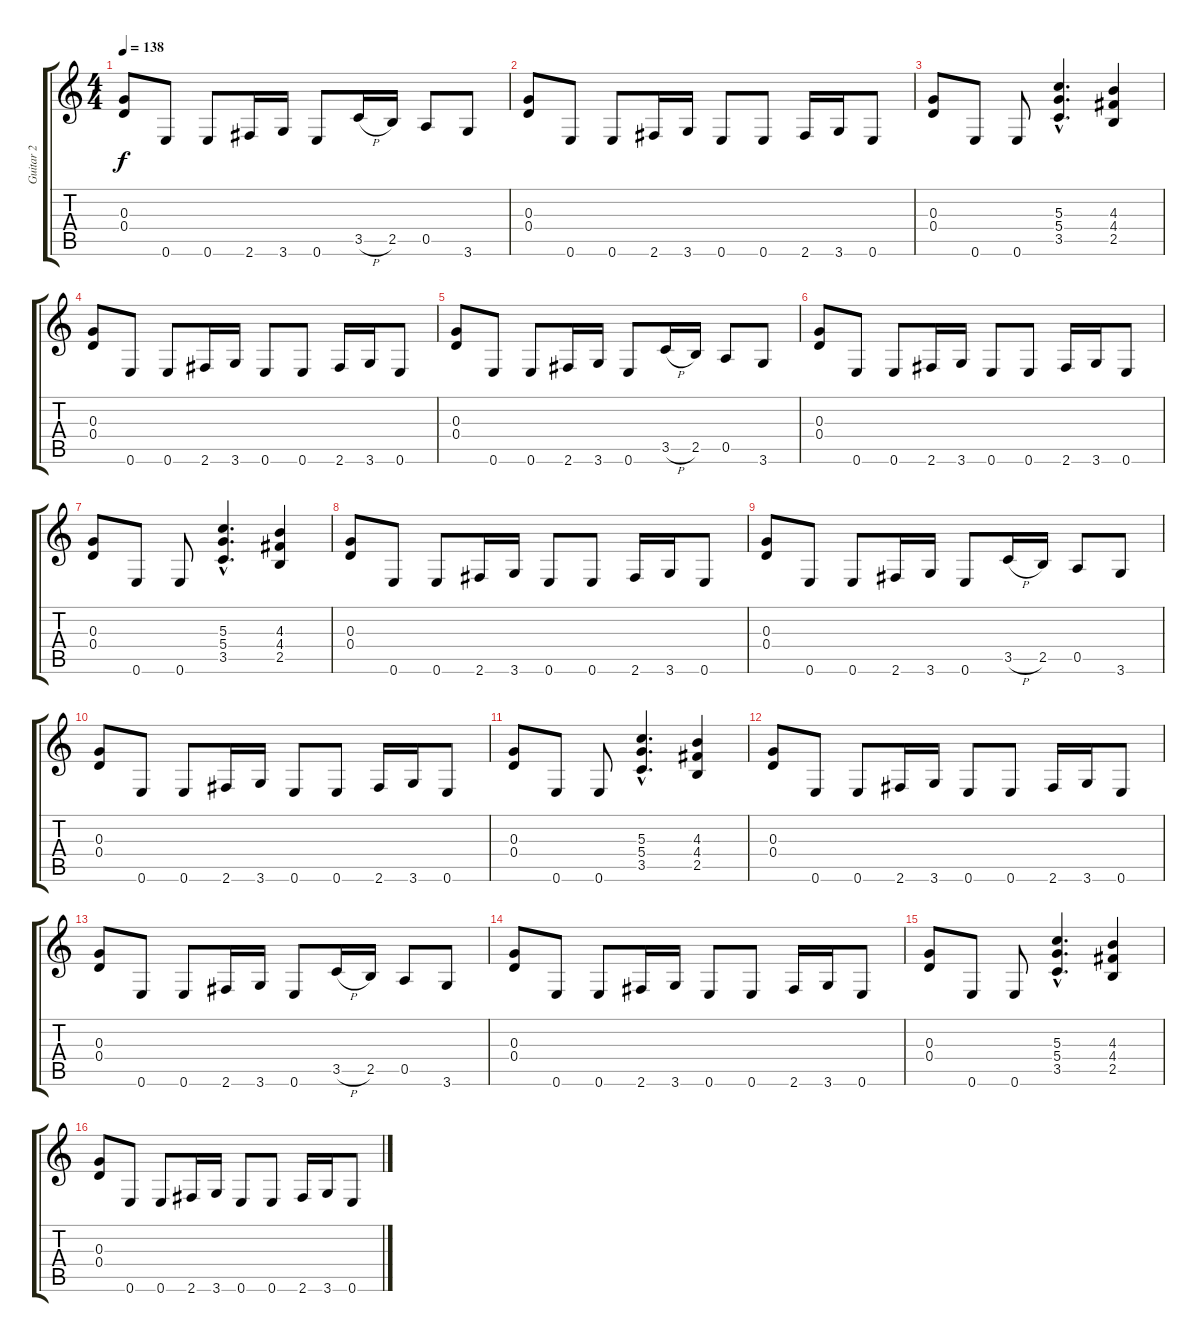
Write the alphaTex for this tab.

\track ("Guitar 2" "Guitar 2") {instrument distortionguitar}
\staff {score tabs}
\tuning (E4 B3 G3 D3 A2 E2) {hide}
\ts (4 4)
\tempo 138
\clef g2
\ks c
(0.3 0.4).8{dy f} 0.6.8 0.6.8 2.6.16 3.6.16 0.6.8 3.5{h}.16 2.5.16 0.5.8 3.6.8 |
(0.3 0.4).8 0.6.8 0.6.8 2.6.16 3.6.16 0.6.8 0.6.8 2.6.16 3.6.16 0.6.8 |
(0.3 0.4).8 0.6.8 0.6.8 (5.3{hac} 5.4{hac} 3.5{hac}).4{d} (4.3 4.4 2.5).4 |
(0.3 0.4).8 0.6.8 0.6.8 2.6.16 3.6.16 0.6.8 0.6.8 2.6.16 3.6.16 0.6.8 |
(0.3 0.4).8 0.6.8 0.6.8 2.6.16 3.6.16 0.6.8 3.5{h}.16 2.5.16 0.5.8 3.6.8 |
(0.3 0.4).8 0.6.8 0.6.8 2.6.16 3.6.16 0.6.8 0.6.8 2.6.16 3.6.16 0.6.8 |
(0.3 0.4).8 0.6.8 0.6.8 (5.3{hac} 5.4{hac} 3.5{hac}).4{d} (4.3 4.4 2.5).4 |
(0.3 0.4).8 0.6.8 0.6.8 2.6.16 3.6.16 0.6.8 0.6.8 2.6.16 3.6.16 0.6.8 |
(0.3 0.4).8 0.6.8 0.6.8 2.6.16 3.6.16 0.6.8 3.5{h}.16 2.5.16 0.5.8 3.6.8 |
(0.3 0.4).8 0.6.8 0.6.8 2.6.16 3.6.16 0.6.8 0.6.8 2.6.16 3.6.16 0.6.8 |
(0.3 0.4).8 0.6.8 0.6.8 (5.3{hac} 5.4{hac} 3.5{hac}).4{d} (4.3 4.4 2.5).4 |
(0.3 0.4).8 0.6.8 0.6.8 2.6.16 3.6.16 0.6.8 0.6.8 2.6.16 3.6.16 0.6.8 |
(0.3 0.4).8 0.6.8 0.6.8 2.6.16 3.6.16 0.6.8 3.5{h}.16 2.5.16 0.5.8 3.6.8 |
(0.3 0.4).8 0.6.8 0.6.8 2.6.16 3.6.16 0.6.8 0.6.8 2.6.16 3.6.16 0.6.8 |
(0.3 0.4).8 0.6.8 0.6.8 (5.3{hac} 5.4{hac} 3.5{hac}).4{d} (4.3 4.4 2.5).4 |
(0.3 0.4).8 0.6.8 0.6.8 2.6.16 3.6.16 0.6.8 0.6.8 2.6.16 3.6.16 0.6.8
